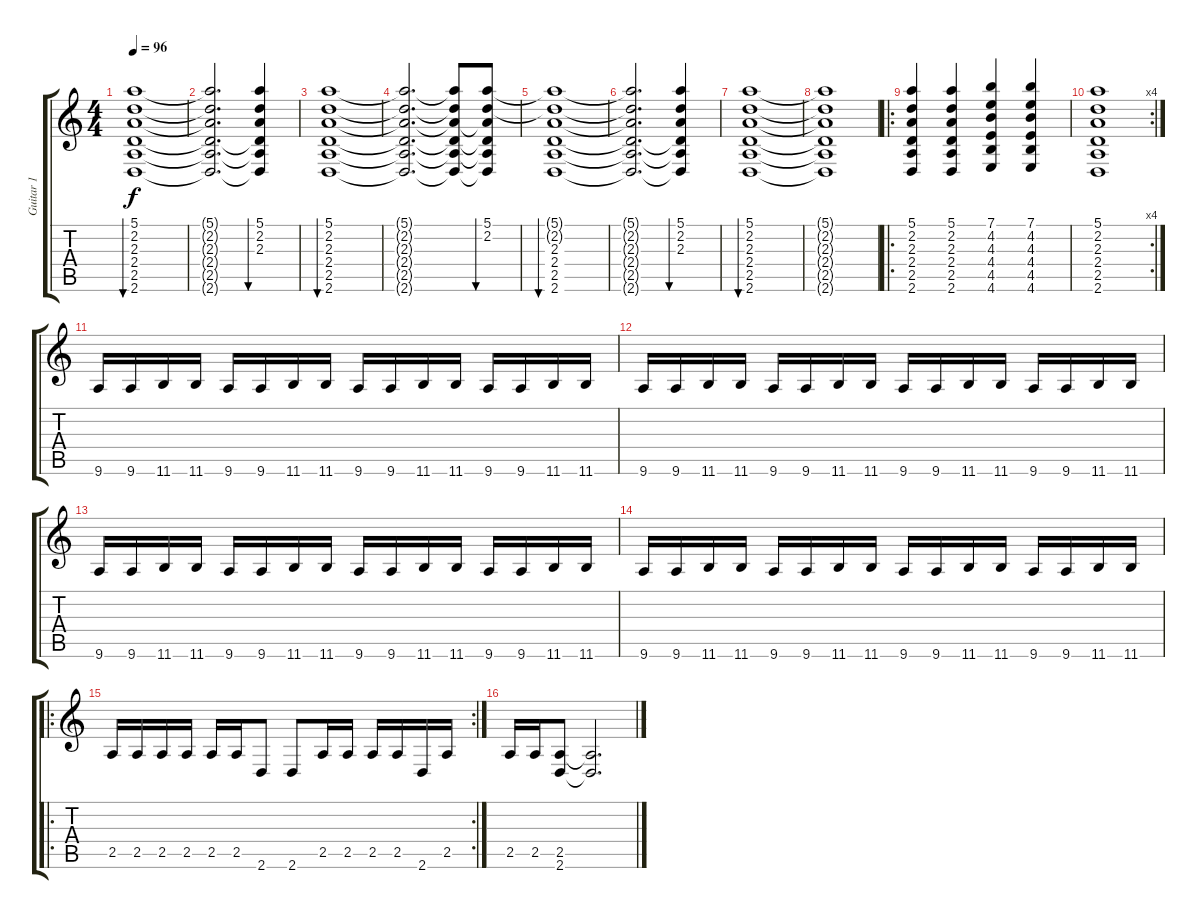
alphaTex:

\track ("Guitar 1" "Guitar 1") {instrument distortionguitar}
\staff {score tabs}
\tuning (E4 C4 G3 C3 G2 C2) {hide}
\ts (4 4)
\tempo 96
\clef g2
\ks c
(5.1 2.2 2.3 2.4 2.5 2.6).1{bu 480 dy f instrument distortionguitar} |
(5.1{t} 2.2{t} 2.3{t} 2.4{t} 2.5{t} 2.6{t}).2{d} (5.1 2.2 2.3 2.4{t} 2.5{t} 2.6{t}).4{bu 240} |
(5.1 2.2 2.3 2.4 2.5 2.6).1{bu 240} |
(5.1{t} 2.2{t} 2.3{t} 2.4{t} 2.5{t} 2.6{t}).2{d} (5.1{t} 2.2{t} 2.3{t} 2.4{t} 2.5{t} 2.6{t}).8 (5.1 2.2 2.3{t} 2.4{t} 2.5{t} 2.6{t}).8{bu 240} |
(5.1{t} 2.2{t} 2.3 2.4 2.5 2.6).1{bu 240} |
(5.1{t} 2.2{t} 2.3{t} 2.4{t} 2.5{t} 2.6{t}).2{d} (5.1 2.2 2.3 2.4{t} 2.5{t} 2.6{t}).4{bu 240} |
(5.1 2.2 2.3 2.4 2.5 2.6).1{bu 240} |
(5.1{t} 2.2{t} 2.3{t} 2.4{t} 2.5{t} 2.6{t}).1 |
\ro
(5.1 2.2 2.3 2.4 2.5 2.6).4 (5.1 2.2 2.3 2.4 2.5 2.6).4 (7.1 4.2 4.3 4.4 4.5 4.6).4 (7.1 4.2 4.3 4.4 4.5 4.6).4 |
\rc 4
(5.1 2.2 2.3 2.4 2.5 2.6).1 |
9.6.16 9.6.16 11.6.16 11.6.16 9.6.16 9.6.16 11.6.16 11.6.16 9.6.16 9.6.16 11.6.16 11.6.16 9.6.16 9.6.16 11.6.16 11.6.16 |
9.6.16 9.6.16 11.6.16 11.6.16 9.6.16 9.6.16 11.6.16 11.6.16 9.6.16 9.6.16 11.6.16 11.6.16 9.6.16 9.6.16 11.6.16 11.6.16 |
9.6.16 9.6.16 11.6.16 11.6.16 9.6.16 9.6.16 11.6.16 11.6.16 9.6.16 9.6.16 11.6.16 11.6.16 9.6.16 9.6.16 11.6.16 11.6.16 |
9.6.16 9.6.16 11.6.16 11.6.16 9.6.16 9.6.16 11.6.16 11.6.16 9.6.16 9.6.16 11.6.16 11.6.16 9.6.16 9.6.16 11.6.16 11.6.16 |
\ro
\rc 2
2.5.16 2.5.16 2.5.16 2.5.16 2.5.16 2.5.16 2.6.8 2.6.8 2.5.16 2.5.16 2.5.16 2.5.16 2.6.16 2.5.16 |
2.5.16 2.5.16 (2.5 2.6).8 (2.5{t} 2.6{t}).2{d}
